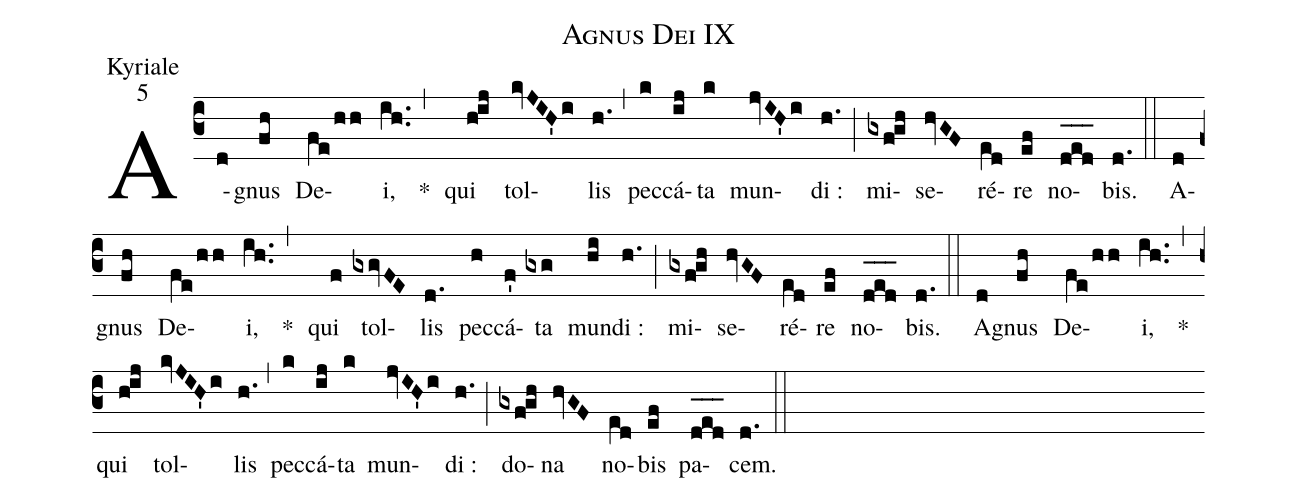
name:Agnus Dei IX;
office-part:Kyriale;
mode:5;
%%
(c3) A(d)gnus(fh) De(fe/hh)i,(ih..) <clear>*(,) qui(hij) tol(kvJIH'i)lis(h.) (,) pec(k)cá(ij)ta(k) mun(jvIH'i)di :(h.) (;) mi(gxfgh)se(hvGF)ré(e[ll:1]d)re(ef) no(d_[oh:h]e_[oh:h]d_[oh:h])bis.(d.) (::)
A(d)gnus(fh) De(fe/hh)i,(ih..) <clear>*(,) qui(f) tol(gxgvFE)lis(d.) pec(h)cá(f')ta(gxg) mun(hi)di :(h.) (;) mi(gxfgh)se(hvGF)ré(e[ll:1]d)re(ef) no(d_[oh:h]e_[oh:h]d_[oh:h])bis.(d.) (::)
A(d)gnus(fh) De(fe/hh)i,(ih..) <clear>*(,) qui(hij) tol(kvJIH'i)lis(h.) (,) pec(k)cá(ij)ta(k) mun(jvIH'i)di :(h.) (;) do(gxfgh)na(hvGF) no(e[ll:1]d)bis(ef) pa(d_[oh:h]e_[oh:h]d_[oh:h])cem.(d.) (::)
